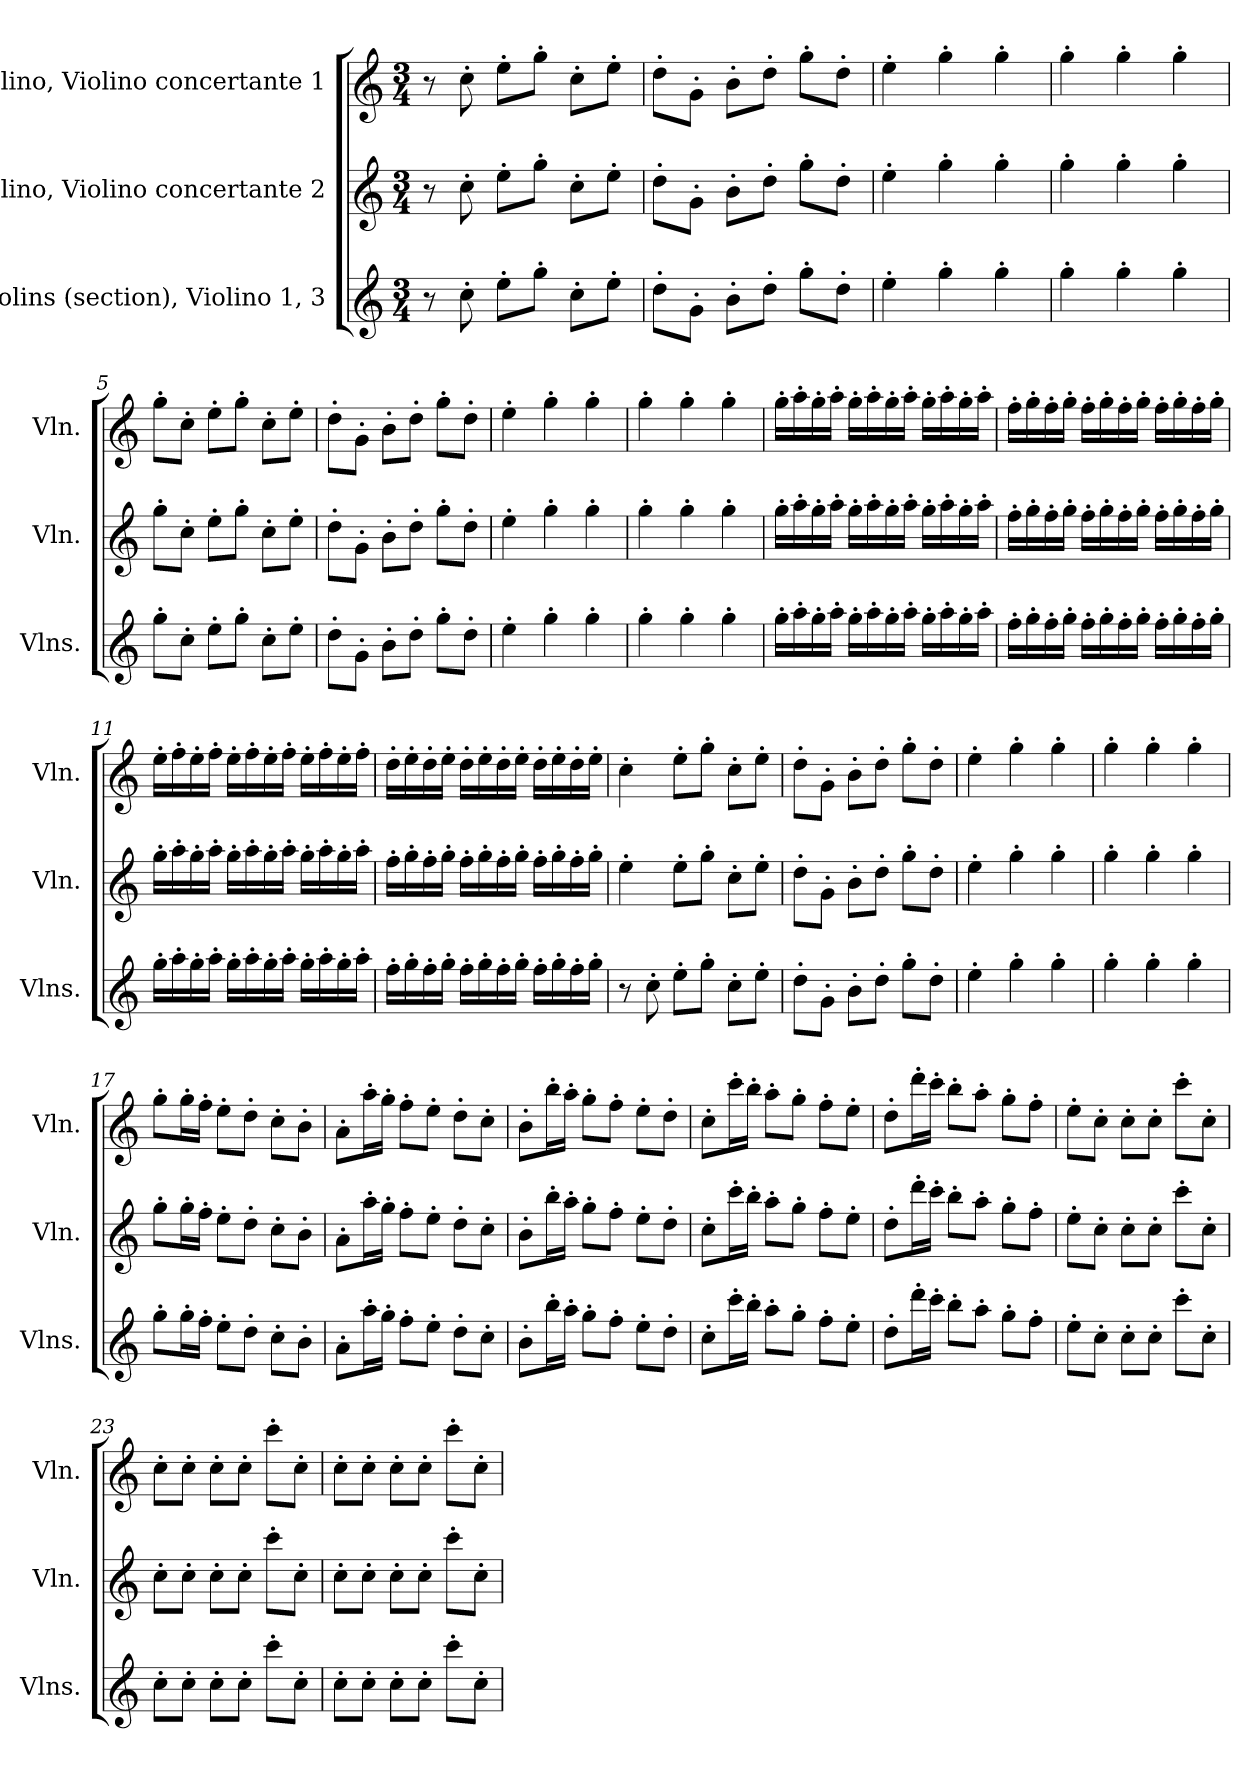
**kern	**kern	**kern
*part3	*part2	*part1
*staff3	*staff2	*staff1
*I"Violins (section), Violino 1, 3	*I"Violino, Violino concertante 2	*I"Violino, Violino concertante 1
*I'Vlns.	*I'Vln.	*I'Vln.
*clefG2	*clefG2	*clefG2
*k[]	*k[]	*k[]
*M3/4	*M3/4	*M3/4
*MM120	*MM120	*MM120
=1	=1	=1
8r	8r	8r
8cc'\	8cc'\	8cc'\
8ee'\L	8ee'\L	8ee'\L
8gg'\J	8gg'\J	8gg'\J
8cc'\L	8cc'\L	8cc'\L
8ee'\J	8ee'\J	8ee'\J
=2	=2	=2
8dd'\L	8dd'\L	8dd'\L
8g'\J	8g'\J	8g'\J
8b'\L	8b'\L	8b'\L
8dd'\J	8dd'\J	8dd'\J
8gg'\L	8gg'\L	8gg'\L
8dd'\J	8dd'\J	8dd'\J
=3	=3	=3
4ee'\	4ee'\	4ee'\
4gg'\	4gg'\	4gg'\
4gg'\	4gg'\	4gg'\
=4	=4	=4
4gg'\	4gg'\	4gg'\
4gg'\	4gg'\	4gg'\
4gg'\	4gg'\	4gg'\
!!LO:LB:g=z
=5	=5	=5
8gg'\L	8gg'\L	8gg'\L
8cc'\J	8cc'\J	8cc'\J
8ee'\L	8ee'\L	8ee'\L
8gg'\J	8gg'\J	8gg'\J
8cc'\L	8cc'\L	8cc'\L
8ee'\J	8ee'\J	8ee'\J
=6	=6	=6
8dd'\L	8dd'\L	8dd'\L
8g'\J	8g'\J	8g'\J
8b'\L	8b'\L	8b'\L
8dd'\J	8dd'\J	8dd'\J
8gg'\L	8gg'\L	8gg'\L
8dd'\J	8dd'\J	8dd'\J
=7	=7	=7
4ee'\	4ee'\	4ee'\
4gg'\	4gg'\	4gg'\
4gg'\	4gg'\	4gg'\
=8	=8	=8
4gg'\	4gg'\	4gg'\
4gg'\	4gg'\	4gg'\
4gg'\	4gg'\	4gg'\
=9	=9	=9
16gg'\LL	16gg'\LL	16gg'\LL
16aa'\	16aa'\	16aa'\
16gg'\	16gg'\	16gg'\
16aa'\JJ	16aa'\JJ	16aa'\JJ
16gg'\LL	16gg'\LL	16gg'\LL
16aa'\	16aa'\	16aa'\
16gg'\	16gg'\	16gg'\
16aa'\JJ	16aa'\JJ	16aa'\JJ
16gg'\LL	16gg'\LL	16gg'\LL
16aa'\	16aa'\	16aa'\
16gg'\	16gg'\	16gg'\
16aa'\JJ	16aa'\JJ	16aa'\JJ
!!LO:LB:g=z
=10	=10	=10
16ff'\LL	16ff'\LL	16ff'\LL
16gg'\	16gg'\	16gg'\
16ff'\	16ff'\	16ff'\
16gg'\JJ	16gg'\JJ	16gg'\JJ
16ff'\LL	16ff'\LL	16ff'\LL
16gg'\	16gg'\	16gg'\
16ff'\	16ff'\	16ff'\
16gg'\JJ	16gg'\JJ	16gg'\JJ
16ff'\LL	16ff'\LL	16ff'\LL
16gg'\	16gg'\	16gg'\
16ff'\	16ff'\	16ff'\
16gg'\JJ	16gg'\JJ	16gg'\JJ
=11	=11	=11
16gg'\LL	16gg'\LL	16ee'\LL
16aa'\	16aa'\	16ff'\
16gg'\	16gg'\	16ee'\
16aa'\JJ	16aa'\JJ	16ff'\JJ
16gg'\LL	16gg'\LL	16ee'\LL
16aa'\	16aa'\	16ff'\
16gg'\	16gg'\	16ee'\
16aa'\JJ	16aa'\JJ	16ff'\JJ
16gg'\LL	16gg'\LL	16ee'\LL
16aa'\	16aa'\	16ff'\
16gg'\	16gg'\	16ee'\
16aa'\JJ	16aa'\JJ	16ff'\JJ
=12	=12	=12
16ff'\LL	16ff'\LL	16dd'\LL
16gg'\	16gg'\	16ee'\
16ff'\	16ff'\	16dd'\
16gg'\JJ	16gg'\JJ	16ee'\JJ
16ff'\LL	16ff'\LL	16dd'\LL
16gg'\	16gg'\	16ee'\
16ff'\	16ff'\	16dd'\
16gg'\JJ	16gg'\JJ	16ee'\JJ
16ff'\LL	16ff'\LL	16dd'\LL
16gg'\	16gg'\	16ee'\
16ff'\	16ff'\	16dd'\
16gg'\JJ	16gg'\JJ	16ee'\JJ
!!LO:LB:g=z
=13	=13	=13
8r	4ee'\	4cc'\
8cc'\	.	.
8ee'\L	8ee'\L	8ee'\L
8gg'\J	8gg'\J	8gg'\J
8cc'\L	8cc'\L	8cc'\L
8ee'\J	8ee'\J	8ee'\J
=14	=14	=14
8dd'\L	8dd'\L	8dd'\L
8g'\J	8g'\J	8g'\J
8b'\L	8b'\L	8b'\L
8dd'\J	8dd'\J	8dd'\J
8gg'\L	8gg'\L	8gg'\L
8dd'\J	8dd'\J	8dd'\J
=15	=15	=15
4ee'\	4ee'\	4ee'\
4gg'\	4gg'\	4gg'\
4gg'\	4gg'\	4gg'\
=16	=16	=16
4gg'\	4gg'\	4gg'\
4gg'\	4gg'\	4gg'\
4gg'\	4gg'\	4gg'\
=17	=17	=17
8gg'\L	8gg'\L	8gg'\L
16gg'\L	16gg'\L	16gg'\L
16ff'\JJ	16ff'\JJ	16ff'\JJ
8ee'\L	8ee'\L	8ee'\L
8dd'\J	8dd'\J	8dd'\J
8cc'\L	8cc'\L	8cc'\L
8b'\J	8b'\J	8b'\J
!!LO:LB:g=z
=18	=18	=18
8a'\L	8a'\L	8a'\L
16aa'\L	16aa'\L	16aa'\L
16gg'\JJ	16gg'\JJ	16gg'\JJ
8ff'\L	8ff'\L	8ff'\L
8ee'\J	8ee'\J	8ee'\J
8dd'\L	8dd'\L	8dd'\L
8cc'\J	8cc'\J	8cc'\J
=19	=19	=19
8b'\L	8b'\L	8b'\L
16bb'\L	16bb'\L	16bb'\L
16aa'\JJ	16aa'\JJ	16aa'\JJ
8gg'\L	8gg'\L	8gg'\L
8ff'\J	8ff'\J	8ff'\J
8ee'\L	8ee'\L	8ee'\L
8dd'\J	8dd'\J	8dd'\J
=20	=20	=20
8cc'\L	8cc'\L	8cc'\L
16ccc'\L	16ccc'\L	16ccc'\L
16bb'\JJ	16bb'\JJ	16bb'\JJ
8aa'\L	8aa'\L	8aa'\L
8gg'\J	8gg'\J	8gg'\J
8ff'\L	8ff'\L	8ff'\L
8ee'\J	8ee'\J	8ee'\J
=21	=21	=21
8dd'\L	8dd'\L	8dd'\L
16ddd'\L	16ddd'\L	16ddd'\L
16ccc'\JJ	16ccc'\JJ	16ccc'\JJ
8bb'\L	8bb'\L	8bb'\L
8aa'\J	8aa'\J	8aa'\J
8gg'\L	8gg'\L	8gg'\L
8ff'\J	8ff'\J	8ff'\J
!!LO:PB:g=z
=22	=22	=22
8ee'\L	8ee'\L	8ee'\L
8cc'\J	8cc'\J	8cc'\J
8cc'\L	8cc'\L	8cc'\L
8cc'\J	8cc'\J	8cc'\J
8ccc'\L	8ccc'\L	8ccc'\L
8cc'\J	8cc'\J	8cc'\J
=23	=23	=23
8cc'\L	8cc'\L	8cc'\L
8cc'\J	8cc'\J	8cc'\J
8cc'\L	8cc'\L	8cc'\L
8cc'\J	8cc'\J	8cc'\J
8ccc'\L	8ccc'\L	8ccc'\L
8cc'\J	8cc'\J	8cc'\J
=24	=24	=24
8cc'\L	8cc'\L	8cc'\L
8cc'\J	8cc'\J	8cc'\J
8cc'\L	8cc'\L	8cc'\L
8cc'\J	8cc'\J	8cc'\J
8ccc'\L	8ccc'\L	8ccc'\L
8cc'\J	8cc'\J	8cc'\J
=	=	=
*-	*-	*-
